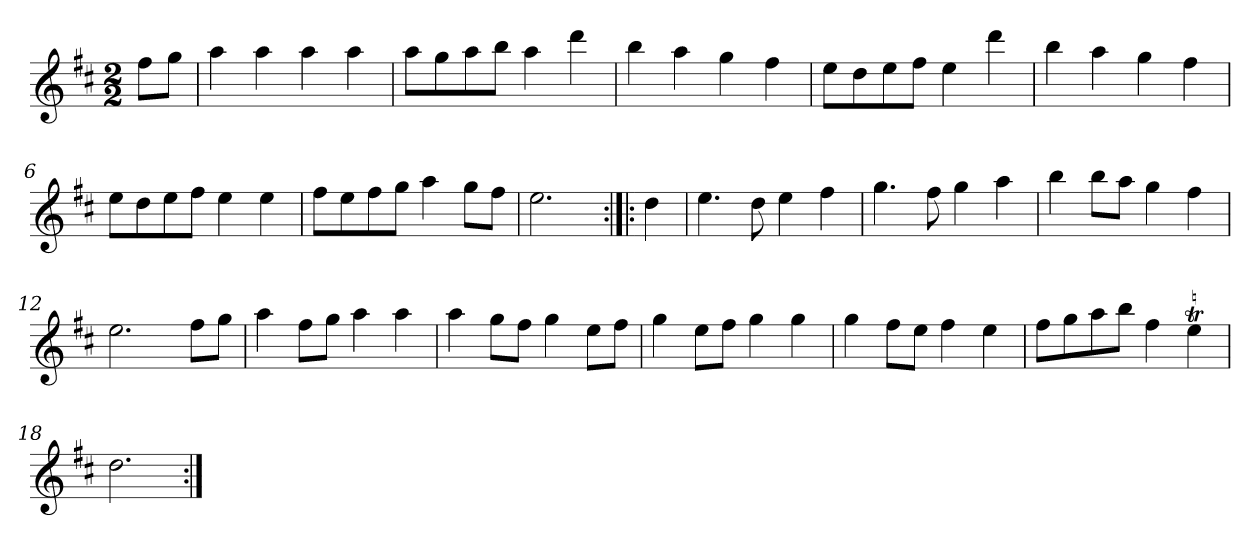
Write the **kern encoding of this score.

**kern
*part1
*staff1
*clefG2
*k[f#c#]
*D:
*M2/2
*MM168
=
8ff#\L
8gg\J
=1
4aa
4aa
4aa
4aa
=2
8aa\L
8gg\
8aa\
8bb\J
4aa
4ddd
=3
4bb
4aa
4gg
4ff#
=4
8ee\L
8dd\
8ee\
8ff#\J
4ee
4ddd
=5
4bb
4aa
4gg
4ff#
=6
8ee\L
8dd\
8ee\
8ff#\J
4ee
4ee
=7
8ff#\L
8ee\
8ff#\
8gg\J
4aa
8gg\L
8ff#\J
=8
2.ee
=:|!|:
4dd
=9
4.ee
8dd
4ee
4ff#
=10
4.gg
8ff#
4gg
4aa
=11
4bb
8bb\L
8aa\J
4gg
4ff#
=12
2.ee
8ff#\L
8gg\J
=13
4aa
8ff#\L
8gg\J
4aa
4aa
=14
4aa
8gg\L
8ff#\J
4gg
8ee\L
8ff#\J
=15
4gg
8ee\L
8ff#\J
4gg
4gg
=16
4gg
8ff#\L
8ee\J
4ff#
4ee
=17
8ff#\L
8gg\
8aa\
8bb\J
4ff#
4eet
=18
2.dd
=:|!
*-
